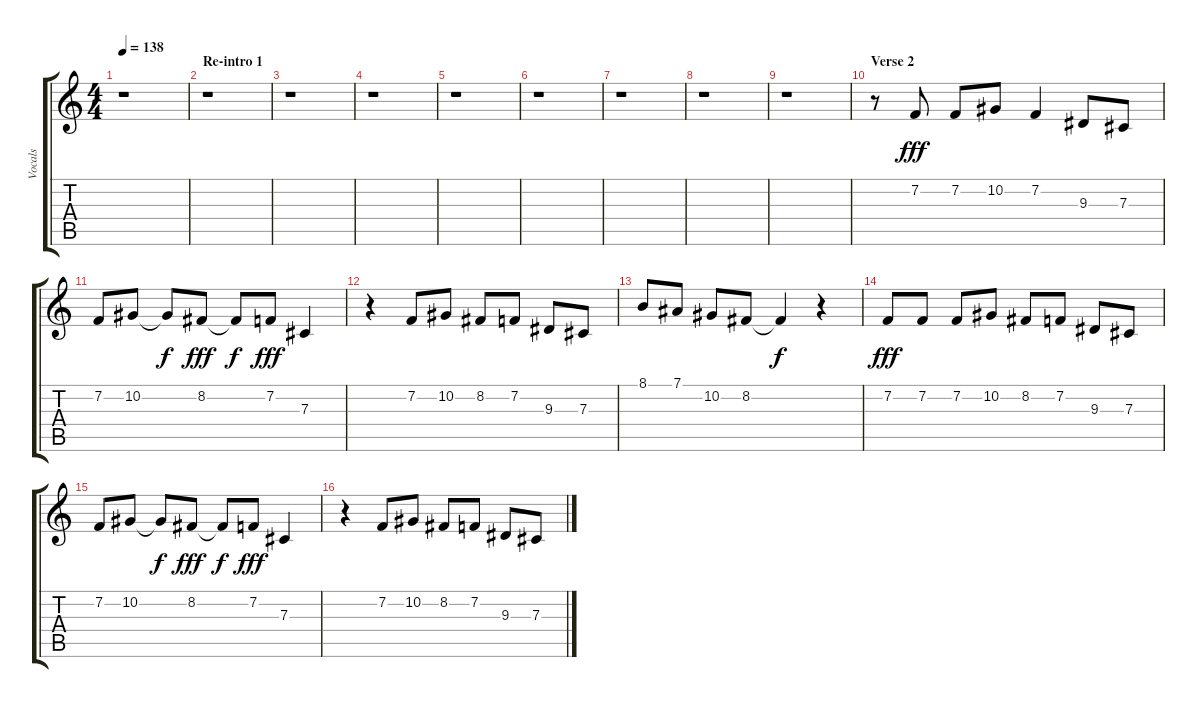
\track ("Vocals" "Vocals") {instrument altosax}
\staff {score tabs}
\tuning (Eb4 Bb3 Gb3 Db3 Ab2 Eb2) {hide}
\ts (4 4)
\tempo 138
\clef g2
\ks c
r.1{dy f} |
\section ("" "Re-intro 1")
r.1 |
r.1 |
r.1 |
r.1 |
r.1 |
r.1 |
r.1 |
r.1 |
\section ("" "Verse 2")
r.8 7.2.8{dy fff} 7.2.8 10.2.8 7.2.4 9.3.8 7.3.8 |
7.2.8 10.2.8 10.2{t}.8{dy f} 8.2.8{dy fff} 8.2{t}.8{dy f} 7.2.8{dy fff} 7.3.4 |
r.4 7.2.8 10.2.8 8.2.8 7.2.8 9.3.8 7.3.8 |
8.1.8 7.1.8 10.2.8 8.2.8 8.2{t}.4{dy f} r.4 |
7.2.8{dy fff} 7.2.8 7.2.8 10.2.8 8.2.8 7.2.8 9.3.8 7.3.8 |
7.2.8 10.2.8 10.2{t}.8{dy f} 8.2.8{dy fff} 8.2{t}.8{dy f} 7.2.8{dy fff} 7.3.4 |
r.4 7.2.8 10.2.8 8.2.8 7.2.8 9.3.8 7.3.8
